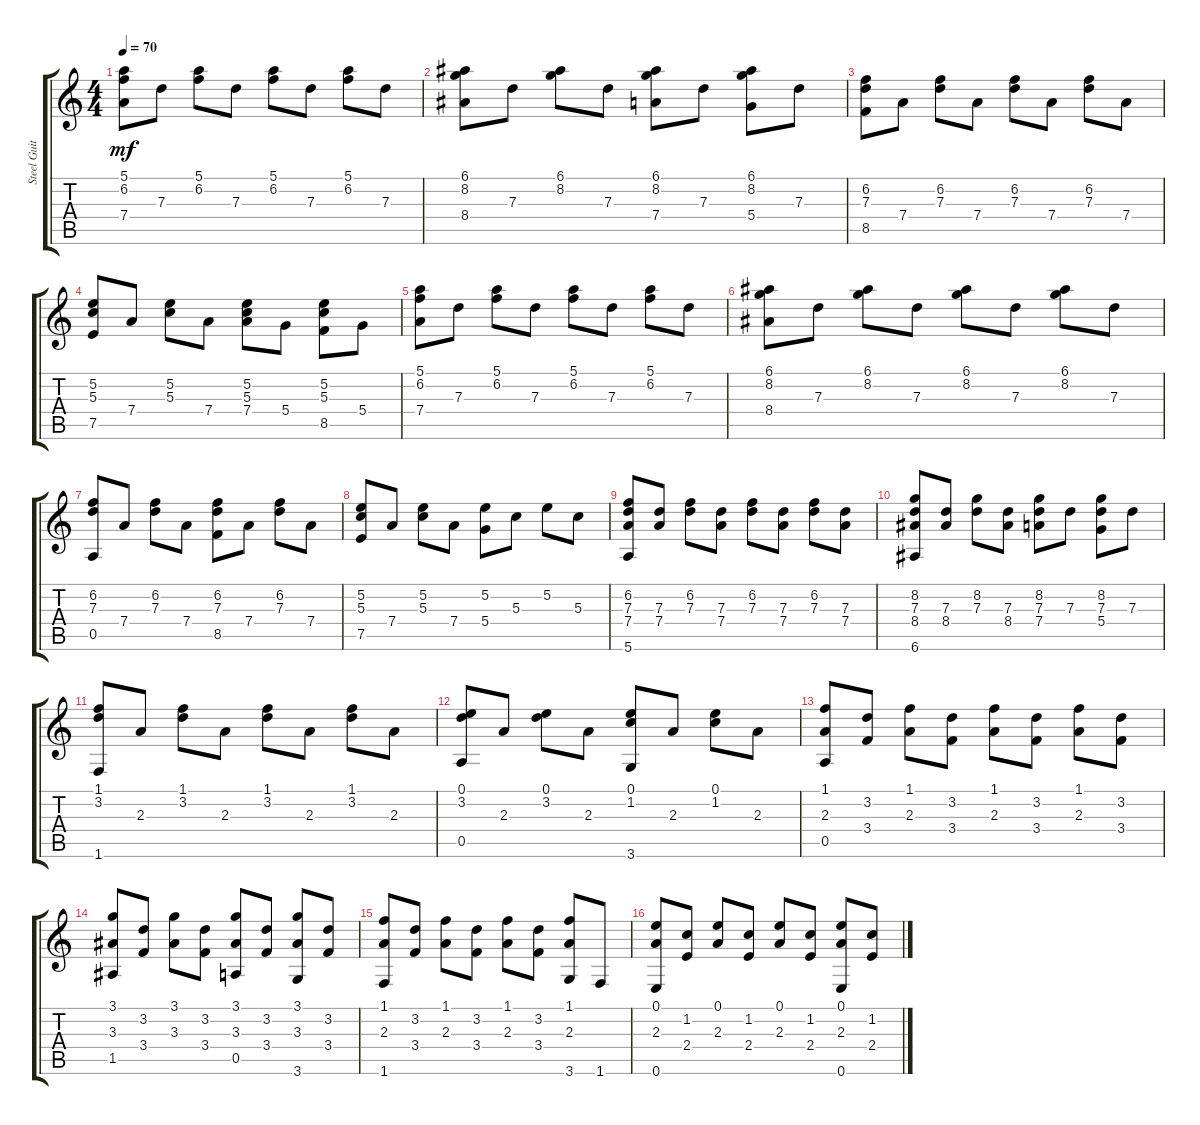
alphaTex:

\track ("Steel Guitar" "Steel Guit") {instrument acousticguitarsteel}
\staff {score tabs}
\tuning (E4 B3 G3 D3 A2 E2) {hide}
\ts (4 4)
\tempo 70
\clef g2
\ks c
(5.1 6.2 7.4).8{dy mf instrument acousticguitarsteel} 7.3.8 (5.1 6.2).8 7.3.8 (5.1 6.2).8 7.3.8 (5.1 6.2).8 7.3.8 |
(6.1 8.2 8.4).8 7.3.8 (6.1 8.2).8 7.3.8 (6.1 8.2 7.4).8 7.3.8 (6.1 8.2 5.4).8 7.3.8 |
(6.2 7.3 8.5).8 7.4.8 (6.2 7.3).8 7.4.8 (6.2 7.3).8 7.4.8 (6.2 7.3).8 7.4.8 |
(5.2 5.3 7.5).8 7.4.8 (5.2 5.3).8 7.4.8 (5.2 5.3 7.4).8 5.4.8 (5.2 5.3 8.5).8 5.4.8 |
(5.1 6.2 7.4).8 7.3.8 (5.1 6.2).8 7.3.8 (5.1 6.2).8 7.3.8 (5.1 6.2).8 7.3.8 |
(6.1 8.2 8.4).8 7.3.8 (6.1 8.2).8 7.3.8 (6.1 8.2).8 7.3.8 (6.1 8.2).8 7.3.8 |
(6.2 7.3 0.5).8 7.4.8 (6.2 7.3).8 7.4.8 (6.2 7.3 8.5).8 7.4.8 (6.2 7.3).8 7.4.8 |
(5.2 5.3 7.5).8 7.4.8 (5.2 5.3).8 7.4.8 (5.2 5.4).8 5.3.8 5.2.8 5.3.8 |
(6.2 7.3 7.4 5.6).8 (7.3 7.4).8 (6.2 7.3).8 (7.3 7.4).8 (6.2 7.3).8 (7.3 7.4).8 (6.2 7.3).8 (7.3 7.4).8 |
(8.2 7.3 8.4 6.6).8 (7.3 8.4).8 (8.2 7.3).8 (7.3 8.4).8 (8.2 7.3 7.4).8 7.3.8 (8.2 7.3 5.4).8 7.3.8 |
(1.1 3.2 1.6).8 2.3.8 (1.1 3.2).8 2.3.8 (1.1 3.2).8 2.3.8 (1.1 3.2).8 2.3.8 |
(0.1 3.2 0.5).8 2.3.8 (0.1 3.2).8 2.3.8 (0.1 1.2 3.6).8 2.3.8 (0.1 1.2).8 2.3.8 |
(1.1 2.3 0.5).8 (3.2 3.4).8 (1.1 2.3).8 (3.2 3.4).8 (1.1 2.3).8 (3.2 3.4).8 (1.1 2.3).8 (3.2 3.4).8 |
(3.1 3.3 1.5).8 (3.2 3.4).8 (3.1 3.3).8 (3.2 3.4).8 (3.1 3.3 0.5).8 (3.2 3.4).8 (3.1 3.3 3.6).8 (3.2 3.4).8 |
(1.1 2.3 1.6).8 (3.2 3.4).8 (1.1 2.3).8 (3.2 3.4).8 (1.1 2.3).8 (3.2 3.4).8 (1.1 2.3 3.6).8 1.6.8 |
(0.1 2.3 0.6).8 (1.2 2.4).8 (0.1 2.3).8 (1.2 2.4).8 (0.1 2.3).8 (1.2 2.4).8 (0.1 2.3 0.6).8 (1.2 2.4).8
